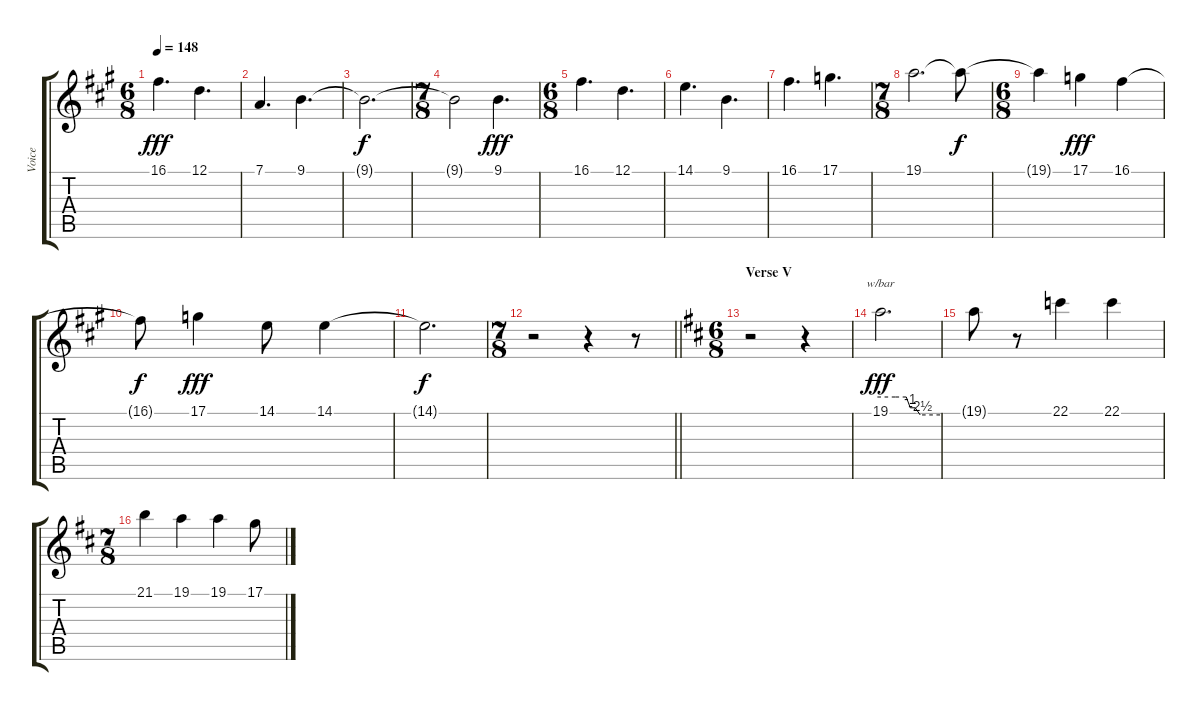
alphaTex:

\track ("Voice" "Voice") {instrument frenchhorn}
\staff {score tabs}
\tuning (D4 A3 F3 C3 G2 D2) {hide}
\ts (6 8)
\tempo 148
\clef g2
\ks a
16.1.4{d dy fff} 12.1.4{d} |
7.1.4{d} 9.1.4{d} |
9.1{t}.2{d dy f} |
\ts (7 8)
9.1{t}.2 9.1.4{d dy fff} |
\ts (6 8)
16.1.4{d} 12.1.4{d} |
14.1.4{d} 9.1.4{d} |
16.1.4{d} 17.1.4{d} |
\ts (7 8)
19.1.2{d} 19.1{t}.8{dy f} |
\ts (6 8)
19.1{t}.4 17.1.4{dy fff} 16.1.4 |
16.1{t}.8{dy f} 17.1.4{dy fff} 14.1.8 14.1.4 |
14.1{t}.2{d dy f} |
\ts (7 8)
\barLineRight lightlight
r.2 r.4 r.8 |
\ts (6 8)
\section ("" "Verse V")
\ks d
r.2 r.4 |
19.1.2{d tbe (custom default 0 0 15 0 26 0 30 -4 35 -4 40 -10 60 -10) dy fff} |
19.1{t}.8 r.8 22.1.4 22.1.4 |
\ts (7 8)
21.1.4 19.1.4 19.1.4 17.1.8
